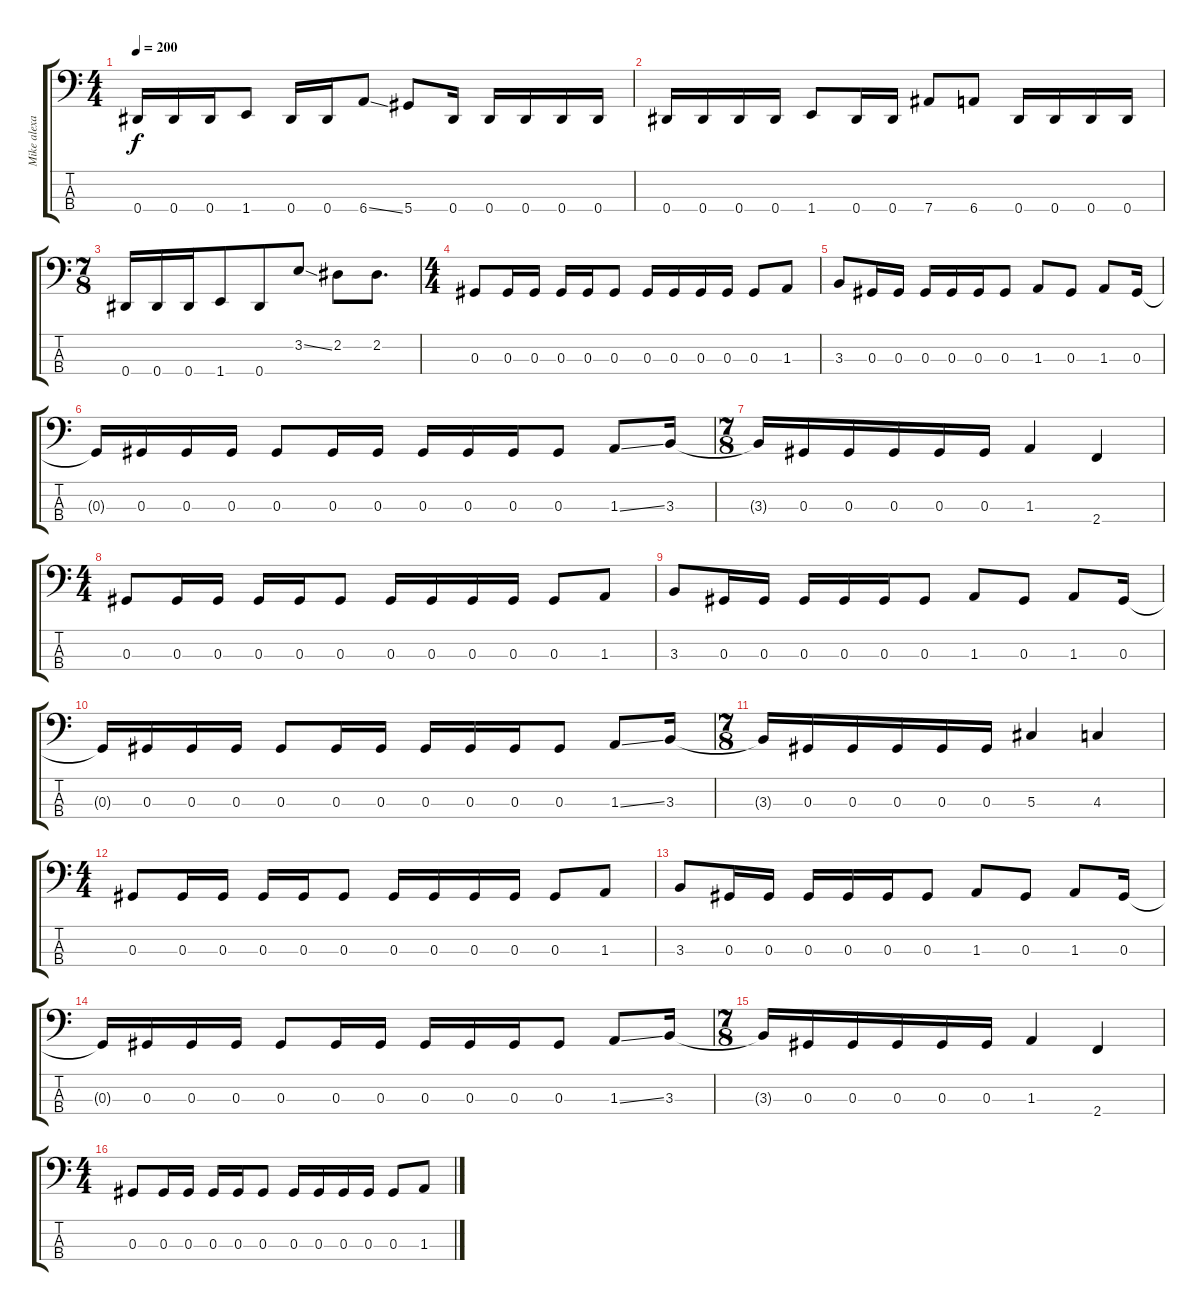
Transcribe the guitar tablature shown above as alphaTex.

\track ("Mike alexander" "Mike alexa") {instrument distortionguitar}
\staff {score tabs}
\tuning (Gb2 Db2 Ab1 Eb1) {hide}
\ts (4 4)
\tempo 200
\clef f4
\ks c
0.4.16{dy f} 0.4.16 0.4.16 1.4.8 0.4.16 0.4.16 6.4{ss}.8 5.4.8 0.4.16 0.4.16 0.4.16 0.4.16 0.4.16 |
0.4.16 0.4.16 0.4.16 0.4.16 1.4.8 0.4.16 0.4.16 7.4.8 6.4.8 0.4.16 0.4.16 0.4.16 0.4.16 |
\ts (7 8)
0.4.16 0.4.16 0.4.16 1.4.8 0.4.8 3.2{ss}.8 2.2.8 2.2.8{d} |
\ts (4 4)
0.3.8 0.3.16 0.3.16 0.3.16 0.3.16 0.3.8 0.3.16 0.3.16 0.3.16 0.3.16 0.3.8 1.3.8 |
3.3.8 0.3.16 0.3.16 0.3.16 0.3.16 0.3.16 0.3.8 1.3.8 0.3.8 1.3.8 0.3.16 |
0.3{t}.16 0.3.16 0.3.16 0.3.16 0.3.8 0.3.16 0.3.16 0.3.16 0.3.16 0.3.16 0.3.8 1.3{ss}.8 3.3.16 |
\ts (7 8)
3.3{t}.16 0.3.16 0.3.16 0.3.16 0.3.16 0.3.16 1.3.4 2.4.4 |
\ts (4 4)
0.3.8 0.3.16 0.3.16 0.3.16 0.3.16 0.3.8 0.3.16 0.3.16 0.3.16 0.3.16 0.3.8 1.3.8 |
3.3.8 0.3.16 0.3.16 0.3.16 0.3.16 0.3.16 0.3.8 1.3.8 0.3.8 1.3.8 0.3.16 |
0.3{t}.16 0.3.16 0.3.16 0.3.16 0.3.8 0.3.16 0.3.16 0.3.16 0.3.16 0.3.16 0.3.8 1.3{ss}.8 3.3.16 |
\ts (7 8)
3.3{t}.16 0.3.16 0.3.16 0.3.16 0.3.16 0.3.16 5.3.4 4.3.4 |
\ts (4 4)
0.3.8 0.3.16 0.3.16 0.3.16 0.3.16 0.3.8 0.3.16 0.3.16 0.3.16 0.3.16 0.3.8 1.3.8 |
3.3.8 0.3.16 0.3.16 0.3.16 0.3.16 0.3.16 0.3.8 1.3.8 0.3.8 1.3.8 0.3.16 |
0.3{t}.16 0.3.16 0.3.16 0.3.16 0.3.8 0.3.16 0.3.16 0.3.16 0.3.16 0.3.16 0.3.8 1.3{ss}.8 3.3.16 |
\ts (7 8)
3.3{t}.16 0.3.16 0.3.16 0.3.16 0.3.16 0.3.16 1.3.4 2.4.4 |
\ts (4 4)
0.3.8 0.3.16 0.3.16 0.3.16 0.3.16 0.3.8 0.3.16 0.3.16 0.3.16 0.3.16 0.3.8 1.3.8
